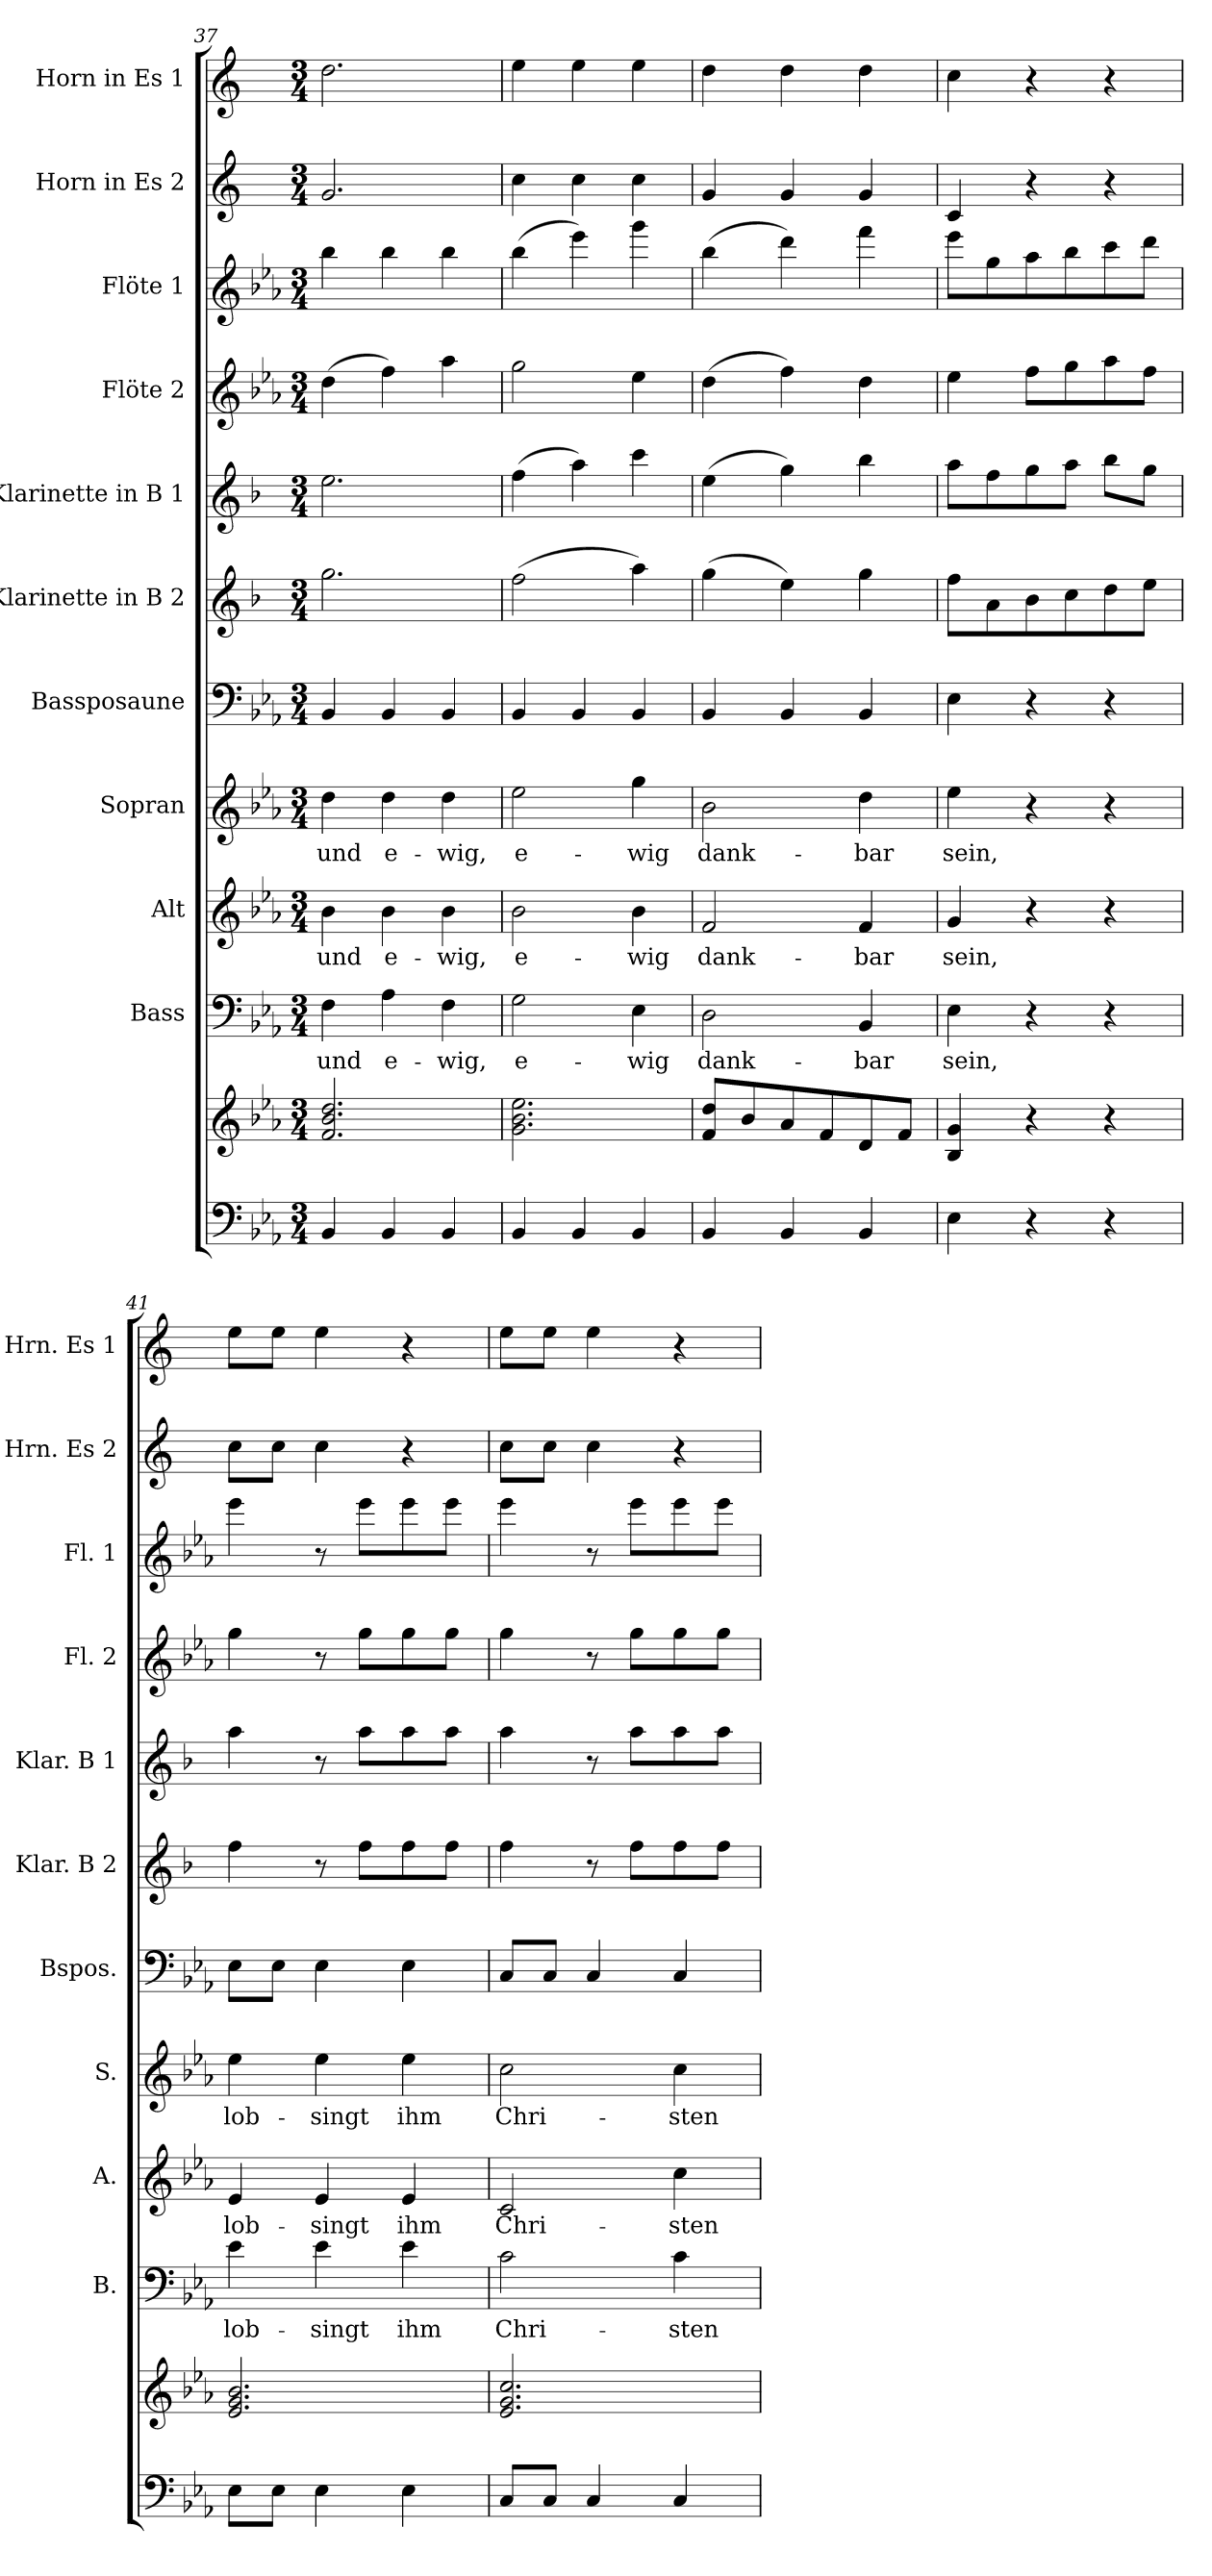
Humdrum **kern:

**kern	**kern	**kern	**text	**kern	**text	**kern	**text	**kern	**kern	**kern	**kern	**kern	**kern	**kern
*part11	*part11	*part10	*part10	*part9	*part9	*part8	*part8	*part7	*part6	*part5	*part4	*part3	*part2	*part1
*staff12	*staff11	*staff10	*staff10	*staff9	*staff9	*staff8	*staff8	*staff7	*staff6	*staff5	*staff4	*staff3	*staff2	*staff1
*	*	*I"Bass	*	*I"Alt	*	*I"Sopran	*	*I"Bassposaune	*I"Klarinette in B 2	*I"Klarinette in B 1	*I"Flöte 2	*I"Flöte 1	*I"Horn in Es 2	*I"Horn in Es 1
*	*	*I'B.	*	*I'A.	*	*I'S.	*	*I'Bspos.	*I'Klar. B 2	*I'Klar. B 1	*I'Fl. 2	*I'Fl. 1	*I'Hrn. Es 2	*I'Hrn. Es 1
!!LO:PB:g=z
*clefF4	*clefG2	*clefF4	*	*clefG2	*	*clefG2	*	*clefF4	*clefG2	*clefG2	*clefG2	*clefG2	*clefG2	*clefG2
*	*	*	*	*	*	*	*	*	*ITrd1c2	*ITrd1c2	*	*	*ITrd5c9	*ITrd5c9
*k[b-e-a-]	*k[b-e-a-]	*k[b-e-a-]	*	*k[b-e-a-]	*	*k[b-e-a-]	*	*k[b-e-a-]	*k[b-e-a-]	*k[b-e-a-]	*k[b-e-a-]	*k[b-e-a-]	*k[b-e-a-]	*k[b-e-a-]
*E-:	*E-:	*E-:	*	*E-:	*	*E-:	*	*E-:	*E-:	*E-:	*E-:	*E-:	*E-:	*E-:
*M3/4	*M3/4	*M3/4	*	*M3/4	*	*M3/4	*	*M3/4	*M3/4	*M3/4	*M3/4	*M3/4	*M3/4	*M3/4
=37	=37	=37	=37	=37	=37	=37	=37	=37	=37	=37	=37	=37	=37	=37
!	!	!	!LO:LY:b	!	!LO:LY:b	!	!LO:LY:b	!	!	!	!	!	!	!
4BB-/	2.f/ 2.b-/ 2.dd/	4F\	und	4b-\	und	4dd\	und	4BB-/	2.ff\	2.dd\	(>4dd\	4bb-\	2.B-/	2.f\
!	!	!	!LO:LY:b	!	!LO:LY:b	!	!LO:LY:b	!	!	!	!	!	!	!
4BB-/	.	4A-\	e-	4b-\	e-	4dd\	e-	4BB-/	.	.	4ff\)	4bb-\	.	.
!	!	!	!LO:LY:b	!	!LO:LY:b	!	!LO:LY:b	!	!	!	!	!	!	!
4BB-/	.	4F\	-wig,	4b-\	-wig,	4dd\	-wig,	4BB-/	.	.	4aa-\	4bb-\	.	.
!!LO:PB:g=z
=38	=38	=38	=38	=38	=38	=38	=38	=38	=38	=38	=38	=38	=38	=38
!	!	!	!LO:LY:b	!	!LO:LY:b	!	!LO:LY:b	!	!	!	!	!	!	!
4BB-/	2.g\ 2.b-\ 2.ee-\	2G\	e-	2b-\	e-	2ee-\	e-	4BB-/	(>2ee-\	(>4ee-\	2gg\	(>4bb-\	4e-\	4g\
4BB-/	.	.	.	.	.	.	.	4BB-/	.	4gg\)	.	4eee-\)	4e-\	4g\
!	!	!	!LO:LY:b	!	!LO:LY:b	!	!LO:LY:b	!	!	!	!	!	!	!
4BB-/	.	4E-\	-wig	4b-\	-wig	4gg\	-wig	4BB-/	4gg\)	4bb-\	4ee-\	4ggg\	4e-\	4g\
!!LO:PB:g=z
=39	=39	=39	=39	=39	=39	=39	=39	=39	=39	=39	=39	=39	=39	=39
!	!	!	!LO:LY:b	!	!LO:LY:b	!	!LO:LY:b	!	!	!	!	!	!	!
4BB-/	8f/ 8dd/L	2D\	dank-	2f/	dank-	2b-\	dank-	4BB-/	(>4ff\	(>4dd\	(>4dd\	(>4bb-\	4B-/	4f\
.	8b-/	.	.	.	.	.	.	.	.	.	.	.	.	.
4BB-/	8a-/	.	.	.	.	.	.	4BB-/	4dd\)	4ff\)	4ff\)	4ddd\)	4B-/	4f\
.	8f/	.	.	.	.	.	.	.	.	.	.	.	.	.
!	!	!	!LO:LY:b	!	!LO:LY:b	!	!LO:LY:b	!	!	!	!	!	!	!
4BB-/	8d/	4BB-/	-bar	4f/	-bar	4dd\	-bar	4BB-/	4ff\	4aa-\	4dd\	4fff\	4B-/	4f\
.	8f/J	.	.	.	.	.	.	.	.	.	.	.	.	.
!!LO:PB:g=z
=40	=40	=40	=40	=40	=40	=40	=40	=40	=40	=40	=40	=40	=40	=40
!	!	!	!LO:LY:b	!	!LO:LY:b	!	!LO:LY:b	!	!	!	!	!	!	!
4E-\	4B-/ 4g/	4E-\	sein,	4g/	sein,	4ee-\	sein,	4E-\	8ee-\L	8gg\L	4ee-\	8eee-\L	4E-/	4e-\
.	.	.	.	.	.	.	.	.	8g\	8ee-\	.	8gg\	.	.
4r	4r	4r	.	4r	.	4r	.	4r	8a-\	8ff\	8ff\L	8aa-\	4r	4r
.	.	.	.	.	.	.	.	.	8b-\	8gg\J	8gg\	8bb-\	.	.
4r	4r	4r	.	4r	.	4r	.	4r	8cc\	8aa-\L	8aa-\	8ccc\	4r	4r
.	.	.	.	.	.	.	.	.	8dd\J	8ff\J	8ff\J	8ddd\J	.	.
!!LO:PB:g=z
=41	=41	=41	=41	=41	=41	=41	=41	=41	=41	=41	=41	=41	=41	=41
!	!	!	!LO:LY:b	!	!LO:LY:b	!	!LO:LY:b	!	!	!	!	!	!	!
8E-\L	2.e-/ 2.g/ 2.b-/	4e-\	lob-	4e-/	lob-	4ee-\	lob-	8E-\L	4ee-\	4gg\	4gg\	4eee-\	8e-\L	8g\L
8E-\J	.	.	.	.	.	.	.	8E-\J	.	.	.	.	8e-\J	8g\J
!	!	!	!LO:LY:b	!	!LO:LY:b	!	!LO:LY:b	!	!	!	!	!	!	!
4E-\	.	4e-\	-singt	4e-/	-singt	4ee-\	-singt	4E-\	8r	8r	8r	8r	4e-\	4g\
.	.	.	.	.	.	.	.	.	8ee-\L	8gg\L	8gg\L	8eee-\L	.	.
!	!	!	!LO:LY:b	!	!LO:LY:b	!	!LO:LY:b	!	!	!	!	!	!	!
4E-\	.	4e-\	ihm	4e-/	ihm	4ee-\	ihm	4E-\	8ee-\	8gg\	8gg\	8eee-\	4r	4r
.	.	.	.	.	.	.	.	.	8ee-\J	8gg\J	8gg\J	8eee-\J	.	.
!!LO:PB:g=z
=42	=42	=42	=42	=42	=42	=42	=42	=42	=42	=42	=42	=42	=42	=42
!	!	!	!LO:LY:b	!	!LO:LY:b	!	!LO:LY:b	!	!	!	!	!	!	!
8C/L	2.e-/ 2.g/ 2.cc/	2c\	Chri-	2c/	Chri-	2cc\	Chri-	8C/L	4ee-\	4gg\	4gg\	4eee-\	8e-\L	8g\L
8C/J	.	.	.	.	.	.	.	8C/J	.	.	.	.	8e-\J	8g\J
4C/	.	.	.	.	.	.	.	4C/	8r	8r	8r	8r	4e-\	4g\
.	.	.	.	.	.	.	.	.	8ee-\L	8gg\L	8gg\L	8eee-\L	.	.
!	!	!	!LO:LY:b	!	!LO:LY:b	!	!LO:LY:b	!	!	!	!	!	!	!
4C/	.	4c\	-sten	4cc\	-sten	4cc\	-sten	4C/	8ee-\	8gg\	8gg\	8eee-\	4r	4r
.	.	.	.	.	.	.	.	.	8ee-\J	8gg\J	8gg\J	8eee-\J	.	.
=	=	=	=	=	=	=	=	=	=	=	=	=	=	=
*-	*-	*-	*-	*-	*-	*-	*-	*-	*-	*-	*-	*-	*-	*-
